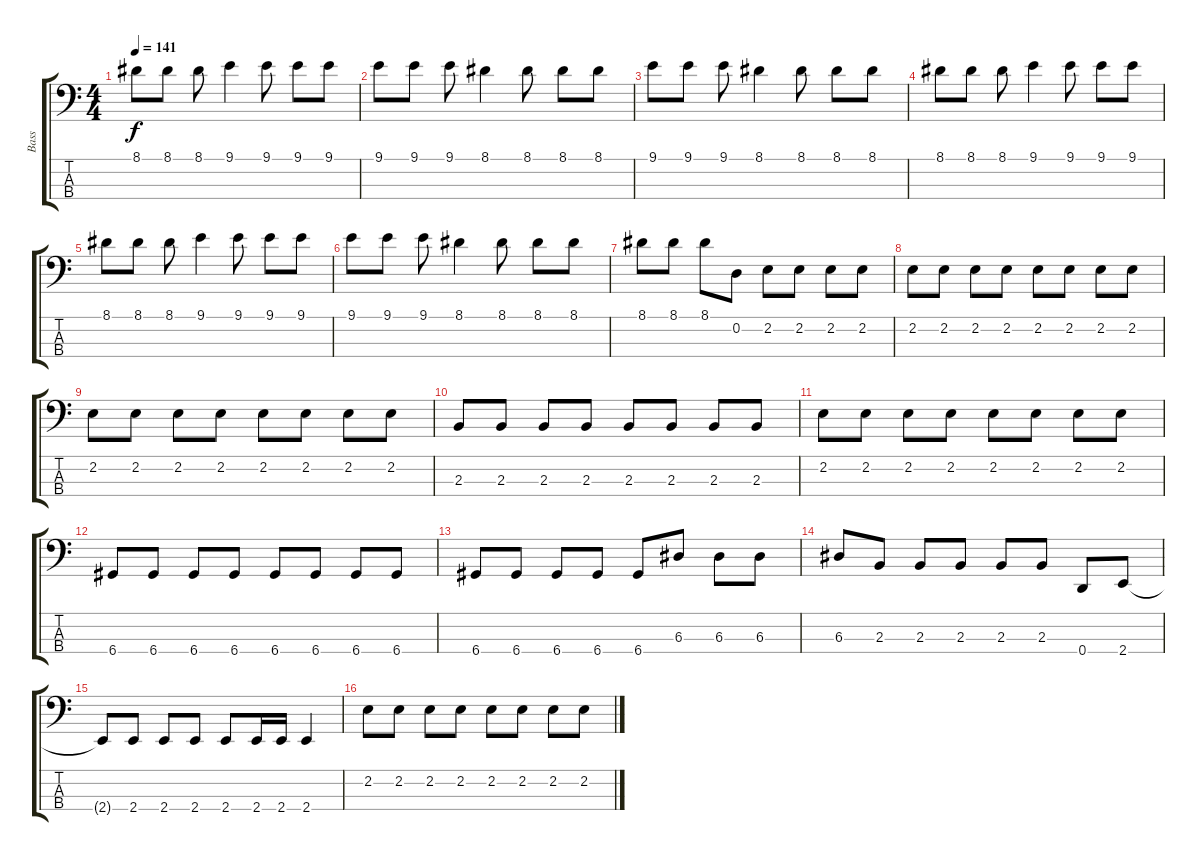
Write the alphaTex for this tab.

\track ("Bass" "Bass") {instrument electricbasspick}
\staff {score tabs}
\tuning (G2 D2 A1 D1) {hide}
\ts (4 4)
\tempo 141
\clef f4
\ks c
8.1.8{dy f} 8.1.8 8.1.8 9.1.4 9.1.8 9.1.8 9.1.8 |
9.1.8 9.1.8 9.1.8 8.1.4 8.1.8 8.1.8 8.1.8 |
9.1.8 9.1.8 9.1.8 8.1.4 8.1.8 8.1.8 8.1.8 |
8.1.8 8.1.8 8.1.8 9.1.4 9.1.8 9.1.8 9.1.8 |
8.1.8 8.1.8 8.1.8 9.1.4 9.1.8 9.1.8 9.1.8 |
9.1.8 9.1.8 9.1.8 8.1.4 8.1.8 8.1.8 8.1.8 |
8.1.8 8.1.8 8.1.8 0.2.8 2.2.8 2.2.8 2.2.8 2.2.8 |
2.2.8 2.2.8 2.2.8 2.2.8 2.2.8 2.2.8 2.2.8 2.2.8 |
2.2.8 2.2.8 2.2.8 2.2.8 2.2.8 2.2.8 2.2.8 2.2.8 |
2.3.8 2.3.8 2.3.8 2.3.8 2.3.8 2.3.8 2.3.8 2.3.8 |
2.2.8 2.2.8 2.2.8 2.2.8 2.2.8 2.2.8 2.2.8 2.2.8 |
6.4.8 6.4.8 6.4.8 6.4.8 6.4.8 6.4.8 6.4.8 6.4.8 |
6.4.8 6.4.8 6.4.8 6.4.8 6.4.8 6.3.8 6.3.8 6.3.8 |
6.3.8 2.3.8 2.3.8 2.3.8 2.3.8 2.3.8 0.4.8 2.4.8 |
2.4{t}.8 2.4.8 2.4.8 2.4.8 2.4.8 2.4.16 2.4.16 2.4.4 |
2.2.8 2.2.8 2.2.8 2.2.8 2.2.8 2.2.8 2.2.8 2.2.8
